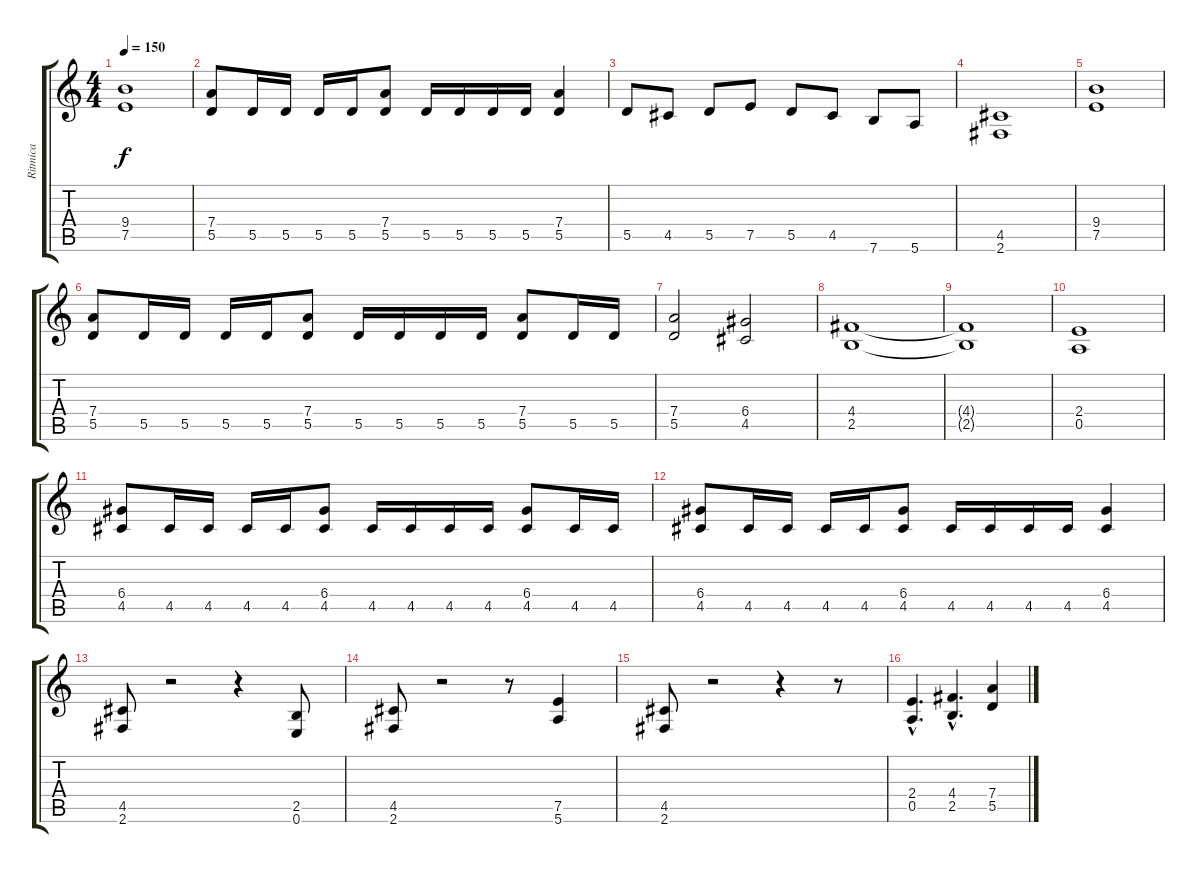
\track ("Ritmica" "Ritmica") {instrument distortionguitar}
\staff {score tabs}
\tuning (E4 B3 G3 D3 A2 E2) {hide}
\ts (4 4)
\tempo 150
\clef g2
\ks c
(9.4 7.5).1{dy f} |
(7.4 5.5).8 5.5.16 5.5.16 5.5.16 5.5.16 (7.4 5.5).8 5.5.16 5.5.16 5.5.16 5.5.16 (7.4 5.5).4 |
5.5.8 4.5.8 5.5.8 7.5.8 5.5.8 4.5.8 7.6.8 5.6.8 |
(4.5 2.6).1 |
(9.4 7.5).1 |
(7.4 5.5).8 5.5.16 5.5.16 5.5.16 5.5.16 (7.4 5.5).8 5.5.16 5.5.16 5.5.16 5.5.16 (7.4 5.5).8 5.5.16 5.5.16 |
(7.4 5.5).2 (6.4 4.5).2 |
(4.4 2.5).1 |
(4.4{t} 2.5{t}).1 |
(2.4 0.5).1 |
(6.4 4.5).8 4.5.16 4.5.16 4.5.16 4.5.16 (6.4 4.5).8 4.5.16 4.5.16 4.5.16 4.5.16 (6.4 4.5).8 4.5.16 4.5.16 |
(6.4 4.5).8 4.5.16 4.5.16 4.5.16 4.5.16 (6.4 4.5).8 4.5.16 4.5.16 4.5.16 4.5.16 (6.4 4.5).4 |
(4.5 2.6).8 r.2 r.4 (2.5 0.6).8 |
(4.5 2.6).8 r.2 r.8 (7.5 5.6).4 |
(4.5 2.6).8 r.2 r.4 r.8 |
(2.4{hac} 0.5{hac}).4{d} (4.4{hac} 2.5{hac}).4{d} (7.4 5.5).4
